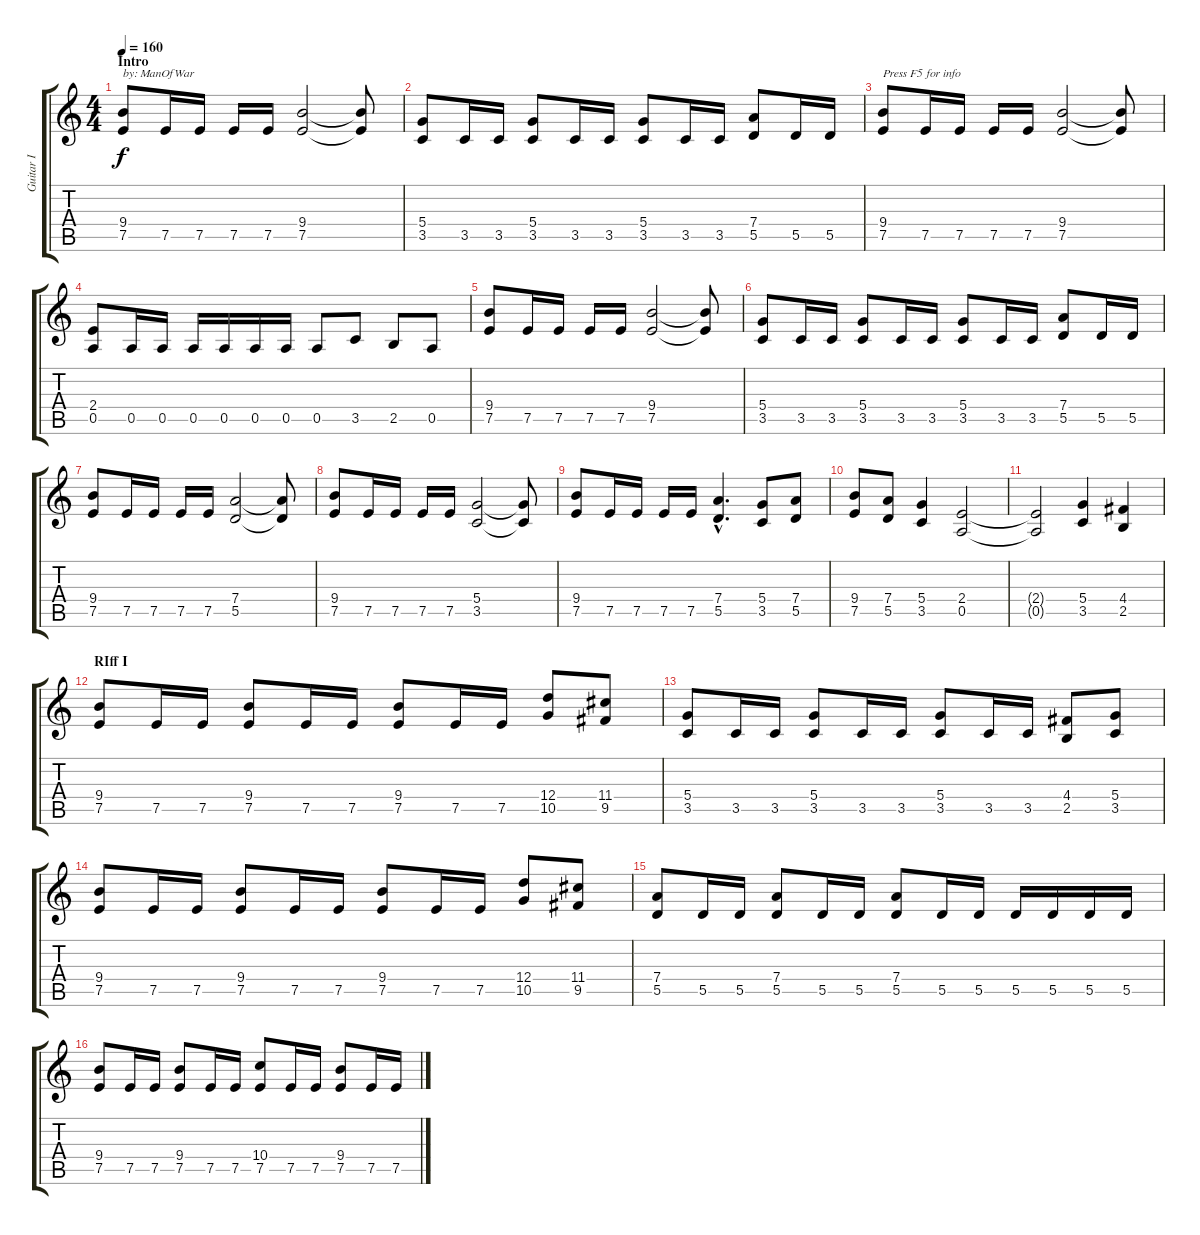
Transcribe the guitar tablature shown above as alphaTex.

\track ("Guitar I" "Guitar I") {instrument distortionguitar}
\staff {score tabs}
\tuning (E4 B3 G3 D3 A2 E2) {hide}
\ts (4 4)
\section ("" "Intro")
\tempo 160
\clef g2
\ks c
(9.4 7.5).8{txt "by: ManOfWar" dy f instrument distortionguitar} 7.5.16 7.5.16 7.5.16 7.5.16 (9.4 7.5).2 (9.4{t} 7.5{t}).8 |
(5.4 3.5).8 3.5.16 3.5.16 (5.4 3.5).8 3.5.16 3.5.16 (5.4 3.5).8 3.5.16 3.5.16 (7.4 5.5).8 5.5.16 5.5.16 |
(9.4 7.5).8{txt "Press F5 for info"} 7.5.16 7.5.16 7.5.16 7.5.16 (9.4 7.5).2 (9.4{t} 7.5{t}).8 |
(2.4 0.5).8 0.5.16 0.5.16 0.5.16 0.5.16 0.5.16 0.5.16 0.5.8 3.5.8 2.5.8 0.5.8 |
(9.4 7.5).8 7.5.16 7.5.16 7.5.16 7.5.16 (9.4 7.5).2 (9.4{t} 7.5{t}).8 |
(5.4 3.5).8 3.5.16 3.5.16 (5.4 3.5).8 3.5.16 3.5.16 (5.4 3.5).8 3.5.16 3.5.16 (7.4 5.5).8 5.5.16 5.5.16 |
(9.4 7.5).8 7.5.16 7.5.16 7.5.16 7.5.16 (7.4 5.5).2 (7.4{t} 5.5{t}).8 |
(9.4 7.5).8 7.5.16 7.5.16 7.5.16 7.5.16 (5.4 3.5).2 (5.4{t} 3.5{t}).8 |
(9.4 7.5).8 7.5.16 7.5.16 7.5.16 7.5.16 (7.4{hac} 5.5{hac}).4{d} (5.4 3.5).8 (7.4 5.5).8 |
(9.4 7.5).8 (7.4 5.5).8 (5.4 3.5).4 (2.4 0.5).2 |
(2.4{t} 0.5{t}).2 (5.4 3.5).4 (4.4 2.5).4 |
\section ("" "RIff I")
(9.4 7.5).8 7.5.16 7.5.16 (9.4 7.5).8 7.5.16 7.5.16 (9.4 7.5).8 7.5.16 7.5.16 (12.4 10.5).8 (11.4 9.5).8 |
(5.4 3.5).8 3.5.16 3.5.16 (5.4 3.5).8 3.5.16 3.5.16 (5.4 3.5).8 3.5.16 3.5.16 (4.4 2.5).8 (5.4 3.5).8 |
(9.4 7.5).8 7.5.16 7.5.16 (9.4 7.5).8 7.5.16 7.5.16 (9.4 7.5).8 7.5.16 7.5.16 (12.4 10.5).8 (11.4 9.5).8 |
(7.4 5.5).8 5.5.16 5.5.16 (7.4 5.5).8 5.5.16 5.5.16 (7.4 5.5).8 5.5.16 5.5.16 5.5.16 5.5.16 5.5.16 5.5.16 |
(9.4 7.5).8 7.5.16 7.5.16 (9.4 7.5).8 7.5.16 7.5.16 (10.4 7.5).8 7.5.16 7.5.16 (9.4 7.5).8 7.5.16 7.5.16
